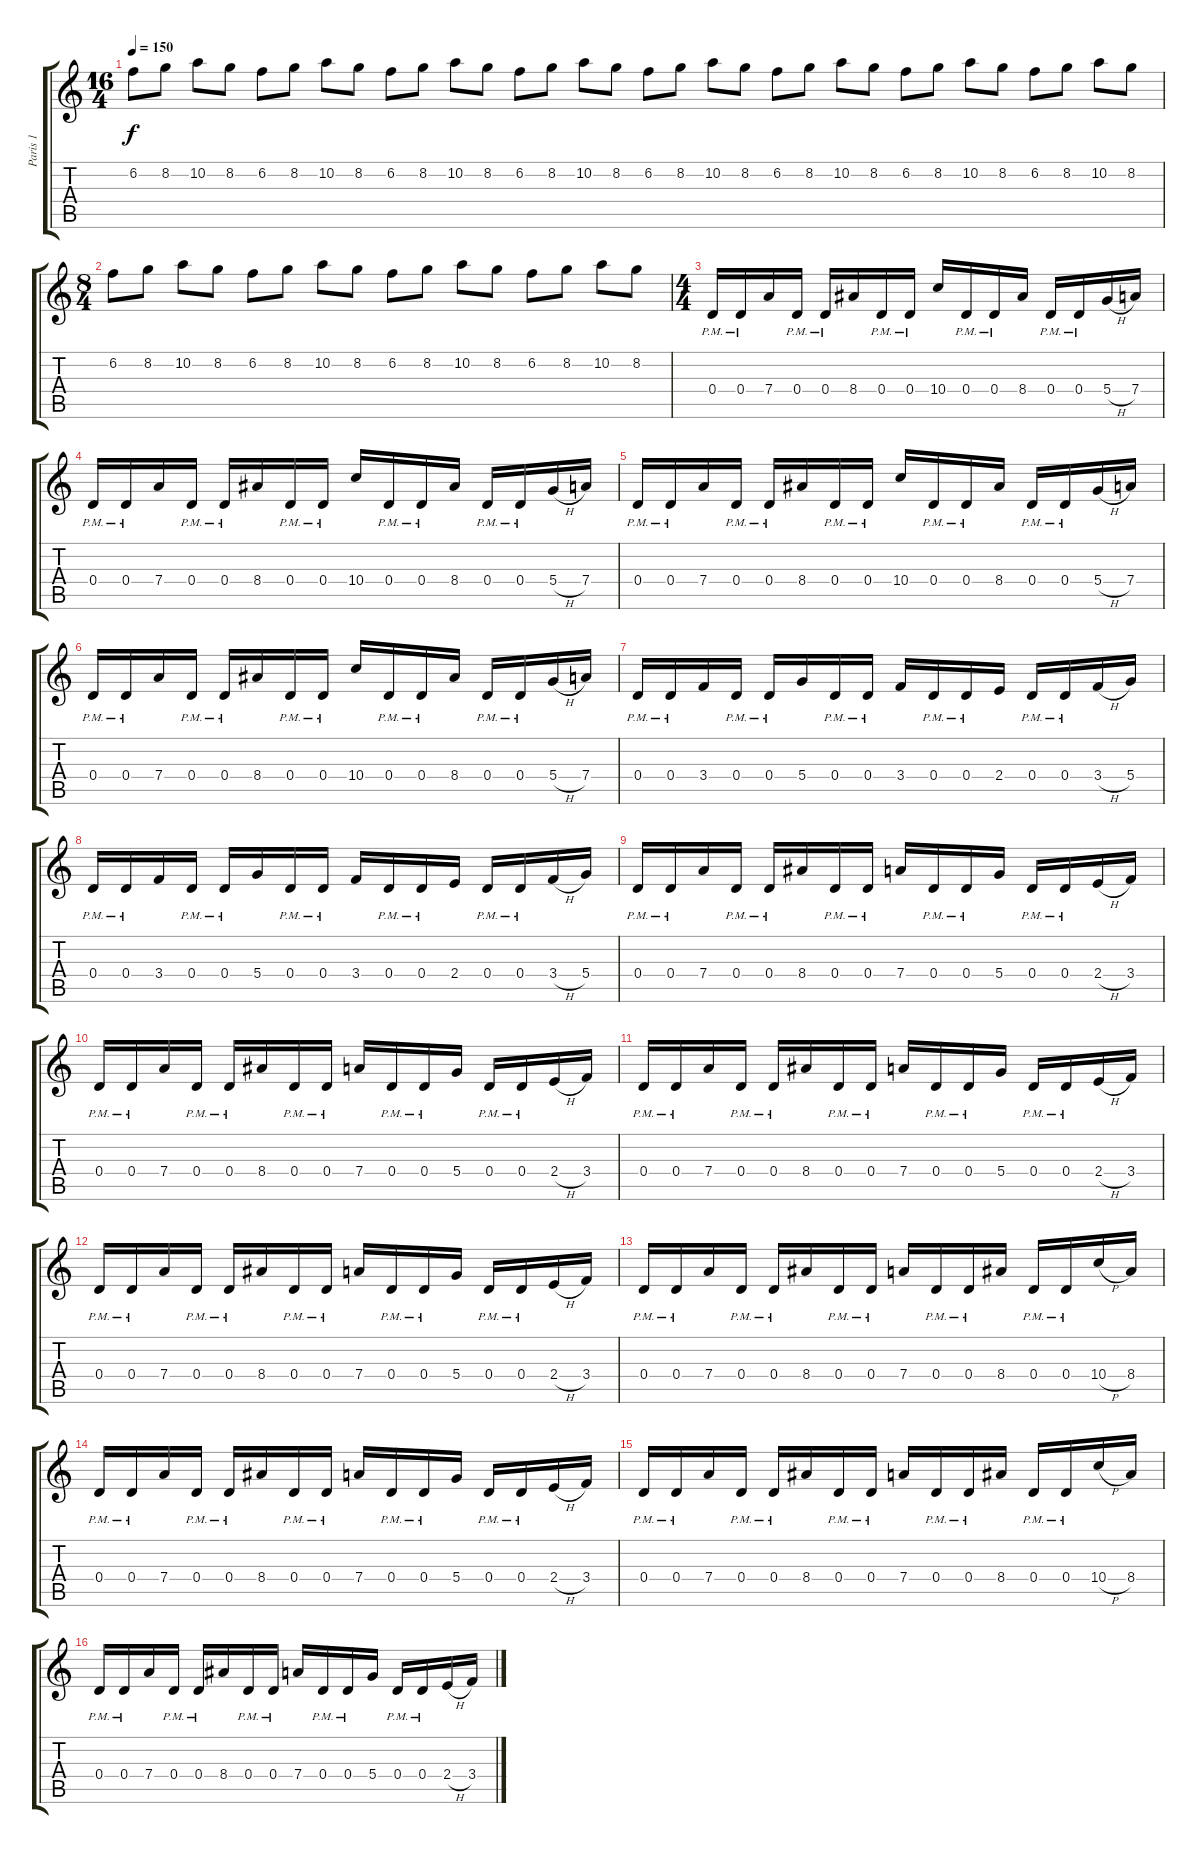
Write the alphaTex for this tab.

\track ("Paris 1" "Paris 1") {instrument overdrivenguitar}
\staff {score tabs}
\tuning (E4 B3 G3 D3 A2 E2) {hide}
\ts (16 4)
\tempo 150
\clef g2
\ks c
6.2.8{dy f} 8.2.8 10.2.8 8.2.8 6.2.8 8.2.8 10.2.8 8.2.8 6.2.8 8.2.8 10.2.8 8.2.8 6.2.8 8.2.8 10.2.8 8.2.8 6.2.8 8.2.8 10.2.8 8.2.8 6.2.8 8.2.8 10.2.8 8.2.8 6.2.8 8.2.8 10.2.8 8.2.8 6.2.8 8.2.8 10.2.8 8.2.8 |
\ts (8 4)
6.2.8 8.2.8 10.2.8 8.2.8 6.2.8 8.2.8 10.2.8 8.2.8 6.2.8 8.2.8 10.2.8 8.2.8 6.2.8 8.2.8 10.2.8 8.2.8 |
\ts (4 4)
0.4{pm}.16 0.4{pm}.16 7.4.16 0.4{pm}.16 0.4{pm}.16 8.4.16 0.4{pm}.16 0.4{pm}.16 10.4.16 0.4{pm}.16 0.4{pm}.16 8.4.16 0.4{pm}.16 0.4{pm}.16 5.4{h}.16 7.4.16 |
0.4{pm}.16 0.4{pm}.16 7.4.16 0.4{pm}.16 0.4{pm}.16 8.4.16 0.4{pm}.16 0.4{pm}.16 10.4.16 0.4{pm}.16 0.4{pm}.16 8.4.16 0.4{pm}.16 0.4{pm}.16 5.4{h}.16 7.4.16 |
0.4{pm}.16 0.4{pm}.16 7.4.16 0.4{pm}.16 0.4{pm}.16 8.4.16 0.4{pm}.16 0.4{pm}.16 10.4.16 0.4{pm}.16 0.4{pm}.16 8.4.16 0.4{pm}.16 0.4{pm}.16 5.4{h}.16 7.4.16 |
0.4{pm}.16 0.4{pm}.16 7.4.16 0.4{pm}.16 0.4{pm}.16 8.4.16 0.4{pm}.16 0.4{pm}.16 10.4.16 0.4{pm}.16 0.4{pm}.16 8.4.16 0.4{pm}.16 0.4{pm}.16 5.4{h}.16 7.4.16 |
0.4{pm}.16 0.4{pm}.16 3.4.16 0.4{pm}.16 0.4{pm}.16 5.4.16 0.4{pm}.16 0.4{pm}.16 3.4.16 0.4{pm}.16 0.4{pm}.16 2.4.16 0.4{pm}.16 0.4{pm}.16 3.4{h}.16 5.4.16 |
0.4{pm}.16 0.4{pm}.16 3.4.16 0.4{pm}.16 0.4{pm}.16 5.4.16 0.4{pm}.16 0.4{pm}.16 3.4.16 0.4{pm}.16 0.4{pm}.16 2.4.16 0.4{pm}.16 0.4{pm}.16 3.4{h}.16 5.4.16 |
0.4{pm}.16 0.4{pm}.16 7.4.16 0.4{pm}.16 0.4{pm}.16 8.4.16 0.4{pm}.16 0.4{pm}.16 7.4.16 0.4{pm}.16 0.4{pm}.16 5.4.16 0.4{pm}.16 0.4{pm}.16 2.4{h}.16 3.4.16 |
0.4{pm}.16 0.4{pm}.16 7.4.16 0.4{pm}.16 0.4{pm}.16 8.4.16 0.4{pm}.16 0.4{pm}.16 7.4.16 0.4{pm}.16 0.4{pm}.16 5.4.16 0.4{pm}.16 0.4{pm}.16 2.4{h}.16 3.4.16 |
0.4{pm}.16 0.4{pm}.16 7.4.16 0.4{pm}.16 0.4{pm}.16 8.4.16 0.4{pm}.16 0.4{pm}.16 7.4.16 0.4{pm}.16 0.4{pm}.16 5.4.16 0.4{pm}.16 0.4{pm}.16 2.4{h}.16 3.4.16 |
0.4{pm}.16 0.4{pm}.16 7.4.16 0.4{pm}.16 0.4{pm}.16 8.4.16 0.4{pm}.16 0.4{pm}.16 7.4.16 0.4{pm}.16 0.4{pm}.16 5.4.16 0.4{pm}.16 0.4{pm}.16 2.4{h}.16 3.4.16 |
0.4{pm}.16 0.4{pm}.16 7.4.16 0.4{pm}.16 0.4{pm}.16 8.4.16 0.4{pm}.16 0.4{pm}.16 7.4.16 0.4{pm}.16 0.4{pm}.16 8.4.16 0.4{pm}.16 0.4{pm}.16 10.4{h}.16 8.4.16 |
0.4{pm}.16 0.4{pm}.16 7.4.16 0.4{pm}.16 0.4{pm}.16 8.4.16 0.4{pm}.16 0.4{pm}.16 7.4.16 0.4{pm}.16 0.4{pm}.16 5.4.16 0.4{pm}.16 0.4{pm}.16 2.4{h}.16 3.4.16 |
0.4{pm}.16 0.4{pm}.16 7.4.16 0.4{pm}.16 0.4{pm}.16 8.4.16 0.4{pm}.16 0.4{pm}.16 7.4.16 0.4{pm}.16 0.4{pm}.16 8.4.16 0.4{pm}.16 0.4{pm}.16 10.4{h}.16 8.4.16 |
0.4{pm}.16 0.4{pm}.16 7.4.16 0.4{pm}.16 0.4{pm}.16 8.4.16 0.4{pm}.16 0.4{pm}.16 7.4.16 0.4{pm}.16 0.4{pm}.16 5.4.16 0.4{pm}.16 0.4{pm}.16 2.4{h}.16 3.4.16
